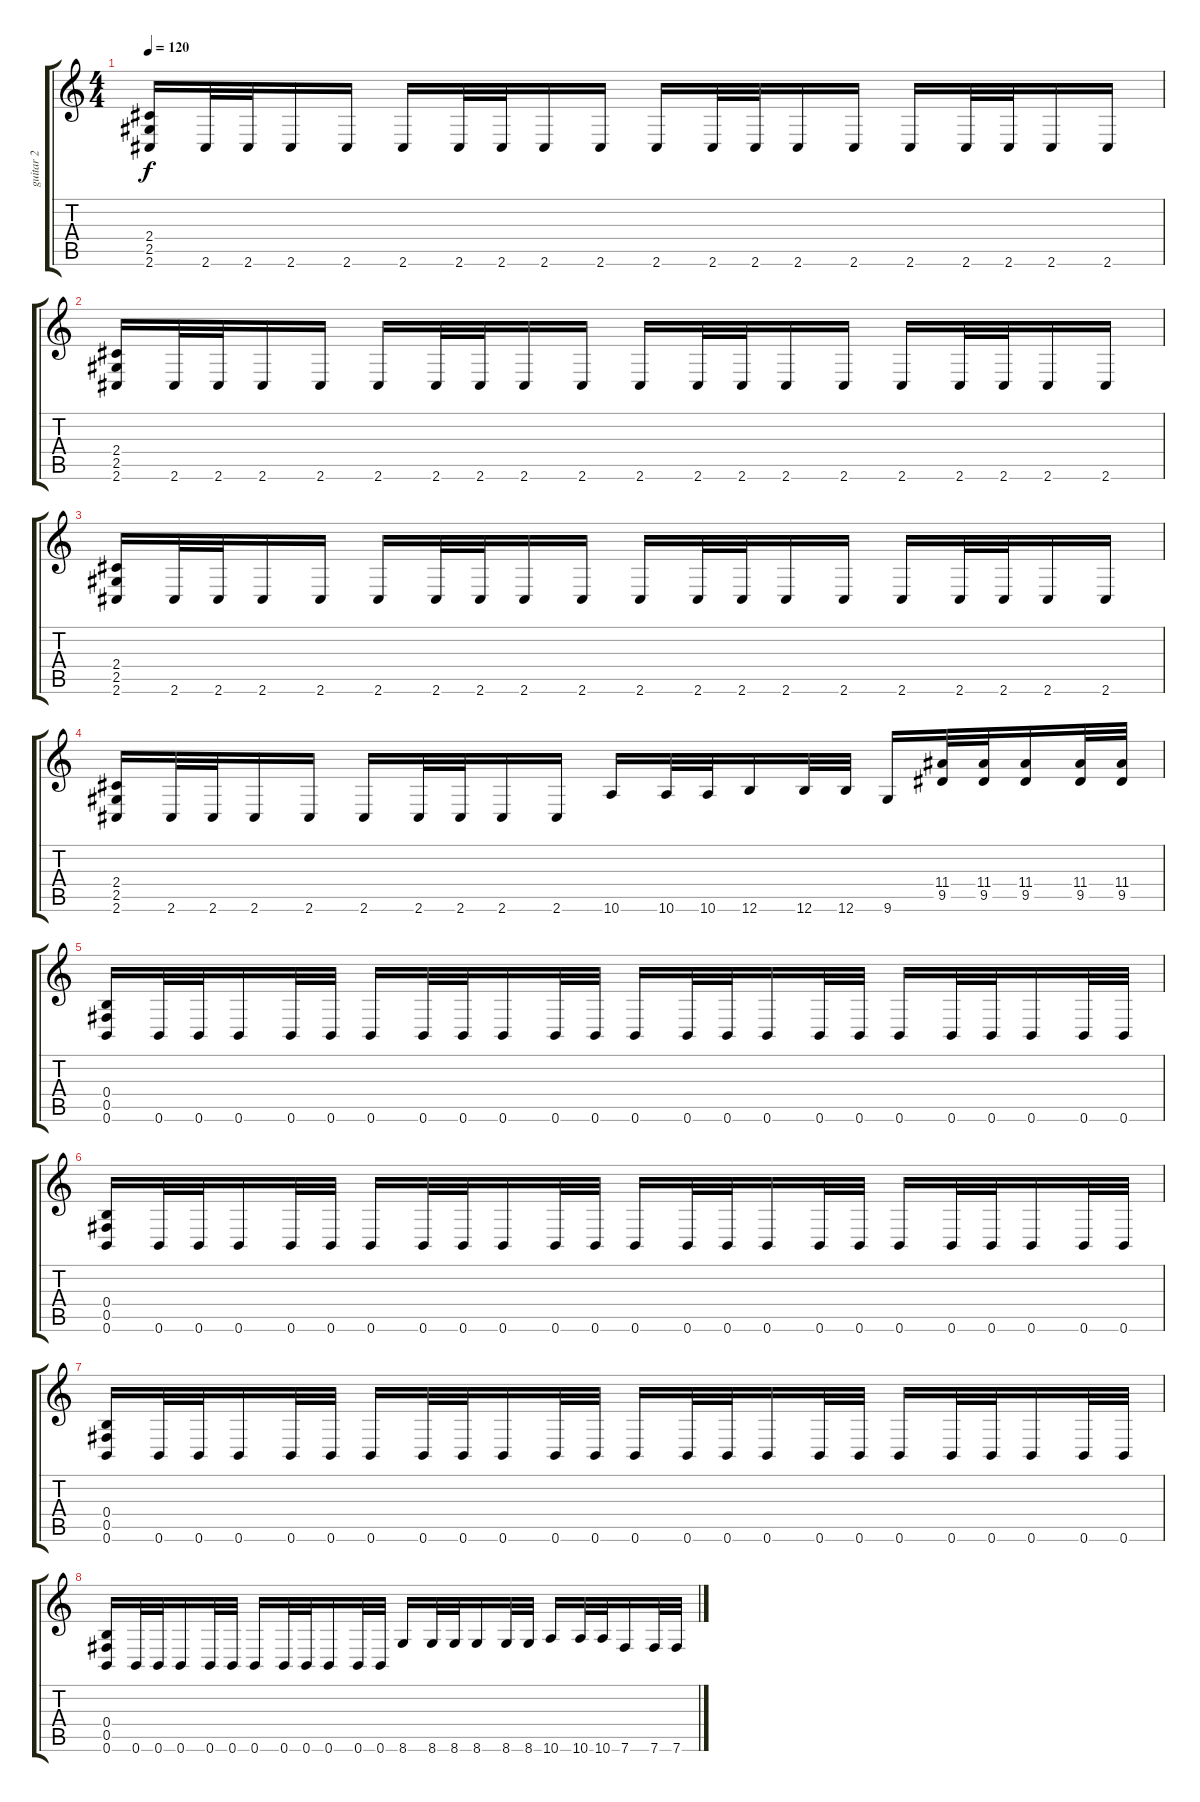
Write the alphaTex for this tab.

\track ("guitar 2" "guitar 2") {instrument overdrivenguitar}
\staff {score tabs}
\tuning (Db4 Ab3 E3 B2 Gb2 B1) {hide}
\ts (4 4)
\tempo 120
\clef g2
\ks c
(2.4 2.5 2.6).16{dy f} 2.6.32 2.6.32 2.6.16 2.6.16 2.6.16 2.6.32 2.6.32 2.6.16 2.6.16 2.6.16 2.6.32 2.6.32 2.6.16 2.6.16 2.6.16 2.6.32 2.6.32 2.6.16 2.6.16 |
(2.4 2.5 2.6).16 2.6.32 2.6.32 2.6.16 2.6.16 2.6.16 2.6.32 2.6.32 2.6.16 2.6.16 2.6.16 2.6.32 2.6.32 2.6.16 2.6.16 2.6.16 2.6.32 2.6.32 2.6.16 2.6.16 |
(2.4 2.5 2.6).16 2.6.32 2.6.32 2.6.16 2.6.16 2.6.16 2.6.32 2.6.32 2.6.16 2.6.16 2.6.16 2.6.32 2.6.32 2.6.16 2.6.16 2.6.16 2.6.32 2.6.32 2.6.16 2.6.16 |
(2.4 2.5 2.6).16 2.6.32 2.6.32 2.6.16 2.6.16 2.6.16 2.6.32 2.6.32 2.6.16 2.6.16 10.6.16 10.6.32 10.6.32 12.6.16 12.6.32 12.6.32 9.6.16 (11.4 9.5).32 (11.4 9.5).32 (11.4 9.5).16 (11.4 9.5).32 (11.4 9.5).32 |
(0.4 0.5 0.6).16 0.6.32 0.6.32 0.6.16 0.6.32 0.6.32 0.6.16 0.6.32 0.6.32 0.6.16 0.6.32 0.6.32 0.6.16 0.6.32 0.6.32 0.6.16 0.6.32 0.6.32 0.6.16 0.6.32 0.6.32 0.6.16 0.6.32 0.6.32 |
(0.4 0.5 0.6).16 0.6.32 0.6.32 0.6.16 0.6.32 0.6.32 0.6.16 0.6.32 0.6.32 0.6.16 0.6.32 0.6.32 0.6.16 0.6.32 0.6.32 0.6.16 0.6.32 0.6.32 0.6.16 0.6.32 0.6.32 0.6.16 0.6.32 0.6.32 |
(0.4 0.5 0.6).16 0.6.32 0.6.32 0.6.16 0.6.32 0.6.32 0.6.16 0.6.32 0.6.32 0.6.16 0.6.32 0.6.32 0.6.16 0.6.32 0.6.32 0.6.16 0.6.32 0.6.32 0.6.16 0.6.32 0.6.32 0.6.16 0.6.32 0.6.32 |
(0.4 0.5 0.6).16 0.6.32 0.6.32 0.6.16 0.6.32 0.6.32 0.6.16 0.6.32 0.6.32 0.6.16 0.6.32 0.6.32 8.6.16 8.6.32 8.6.32 8.6.16 8.6.32 8.6.32 10.6.16 10.6.32 10.6.32 7.6.16 7.6.32 7.6.32
